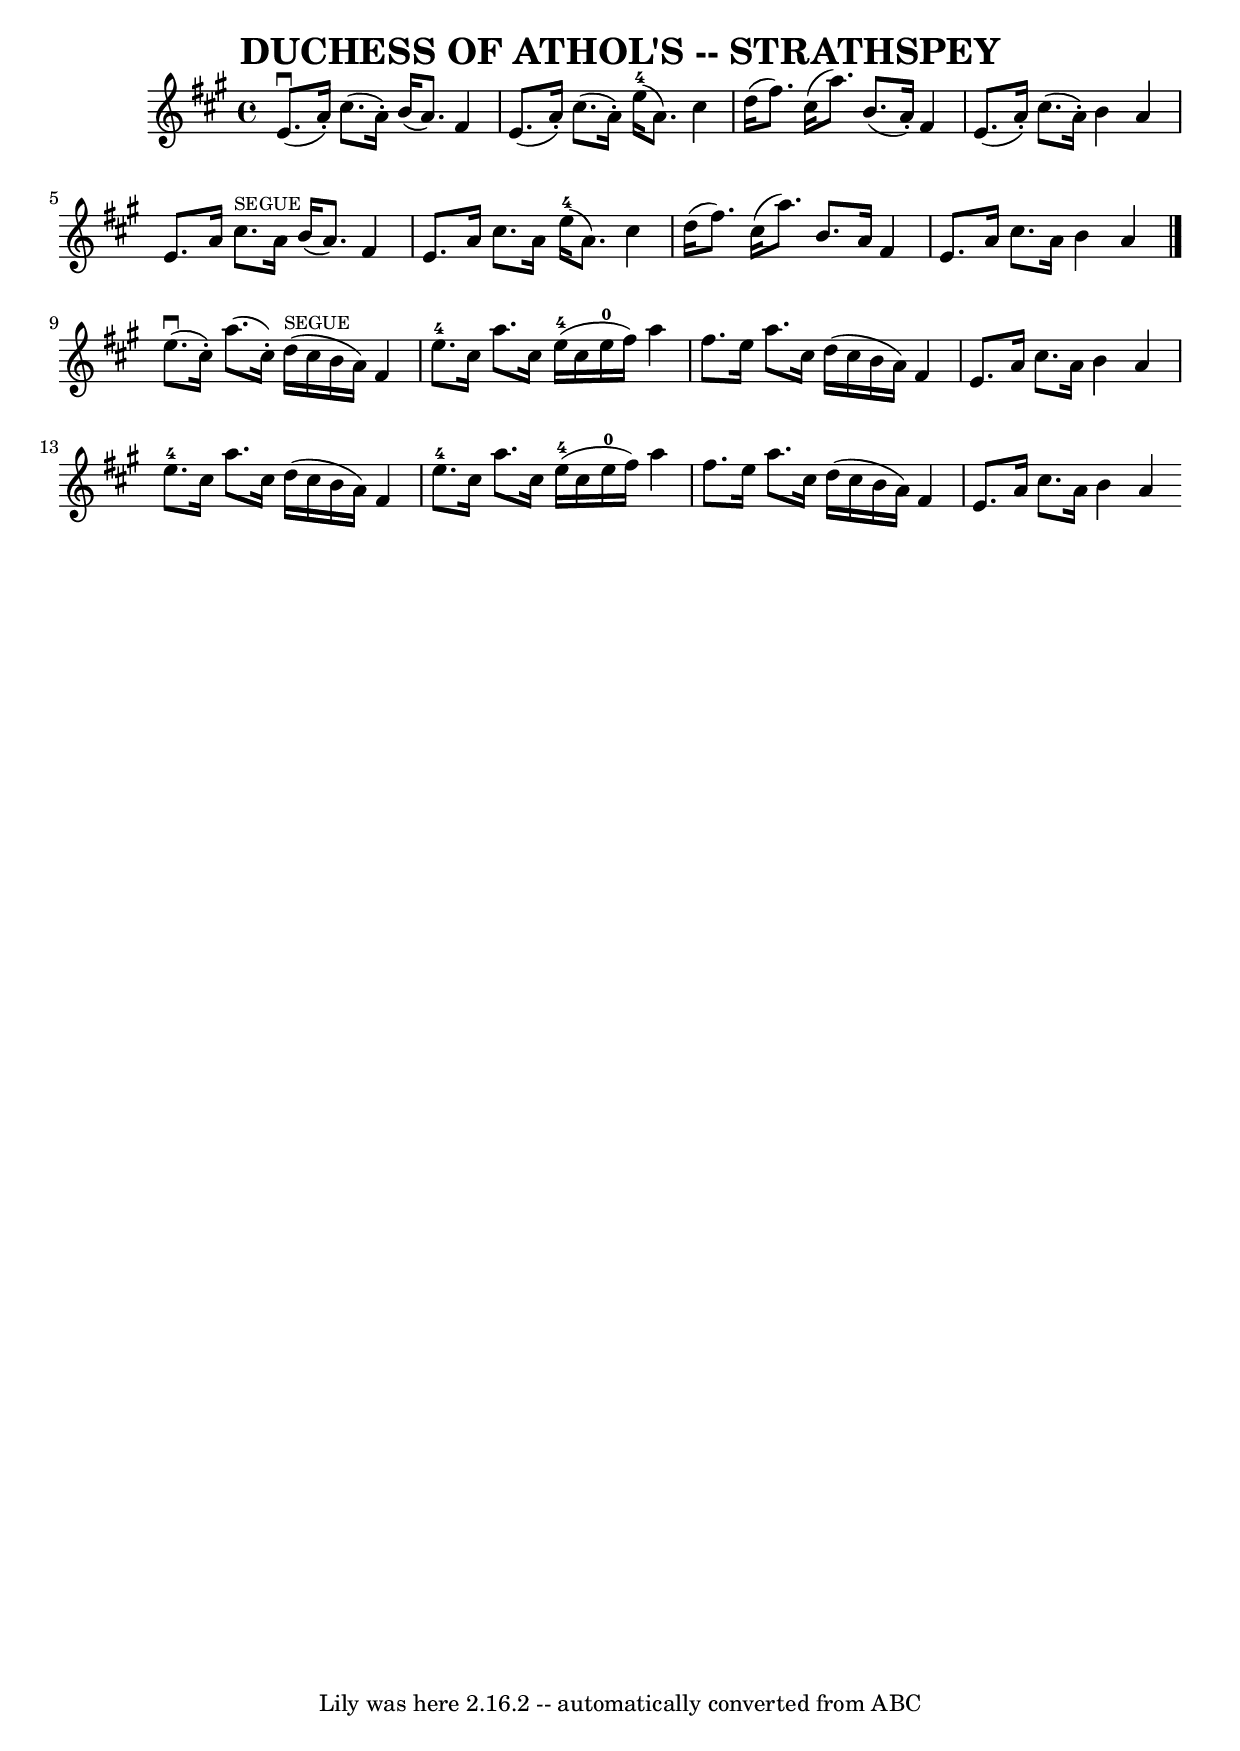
\version "2.16.2"
\include "Mammoth.ily"
\header {
  %% book = "Ryan's Mammoth Collection of Fiddle Tunes"
 composer = ""
 crossRefNumber = "1"
 footnotes = ""
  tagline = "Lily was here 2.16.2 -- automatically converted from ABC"
  title = "DUCHESS OF ATHOL'S -- STRATHSPEY"

}
voicedefault =  {


  \override Staff.TimeSignature #'style = #'C
  \time 4/4 
  \key a \major e'8. (^\downbow a'16-.) cis''8. (a'16-.) b'16 (a'8.) fis'4     |
 e'8. (a'16-.) cis''8. ( a'16-.) e''16-4(a'8.) cis''4     |
 d''16 ( fis''8.) cis''16 (a''8.) b'8. (a'16-.) fis'4     |
 e'8. (a'16-.) cis''8. (a'16-.) b'4 a'4     |
 e'8. a'16 cis''8.^\segue a'16 b'16 (a'8.) fis'4     |
 e'8. a'16 cis''8. a'16 e''16-4(a'8.) cis''4      |
 d''16 (fis''8.) cis''16 (a''8.) b'8. a'16 fis'4     |
 e'8. a'16 cis''8. a'16 b'4 a'4    \bar "|." e''8. (^\downbow cis''16-.) a''8. (cis''16-.) d''16^\segue(cis''16 b'16 a'16) fis'4     |
 e''8.-4 cis''16 a''8. cis''16 e''16-4(cis''16 e''16-0 fis''16) a''4     |
 fis''8. e''16 a''8. cis''16 d''16 ( cis''16 b'16 a'16) fis'4     |
 e'8. a'16 cis''8. a'16 b'4 a'4     |
 e''8.-4 cis''16 a''8. cis''16 d''16 (cis''16 b'16 a'16) fis'4     |
 e''8.-4 cis''16 a''8. cis''16 e''16-4(cis''16 e''16-0 fis''16) a''4     |
 fis''8. e''16 a''8. cis''16 d''16 ( cis''16 b'16 a'16) fis'4     |
 e'8. a'16 cis''8. a'16 b'4 a'4    \bar " |."   

}

\score{
  <<

    \context Staff="default"
    {
      \voicedefault 
      
    }

  >>
  \layout {
    
  }
  \midi {
  }

}
